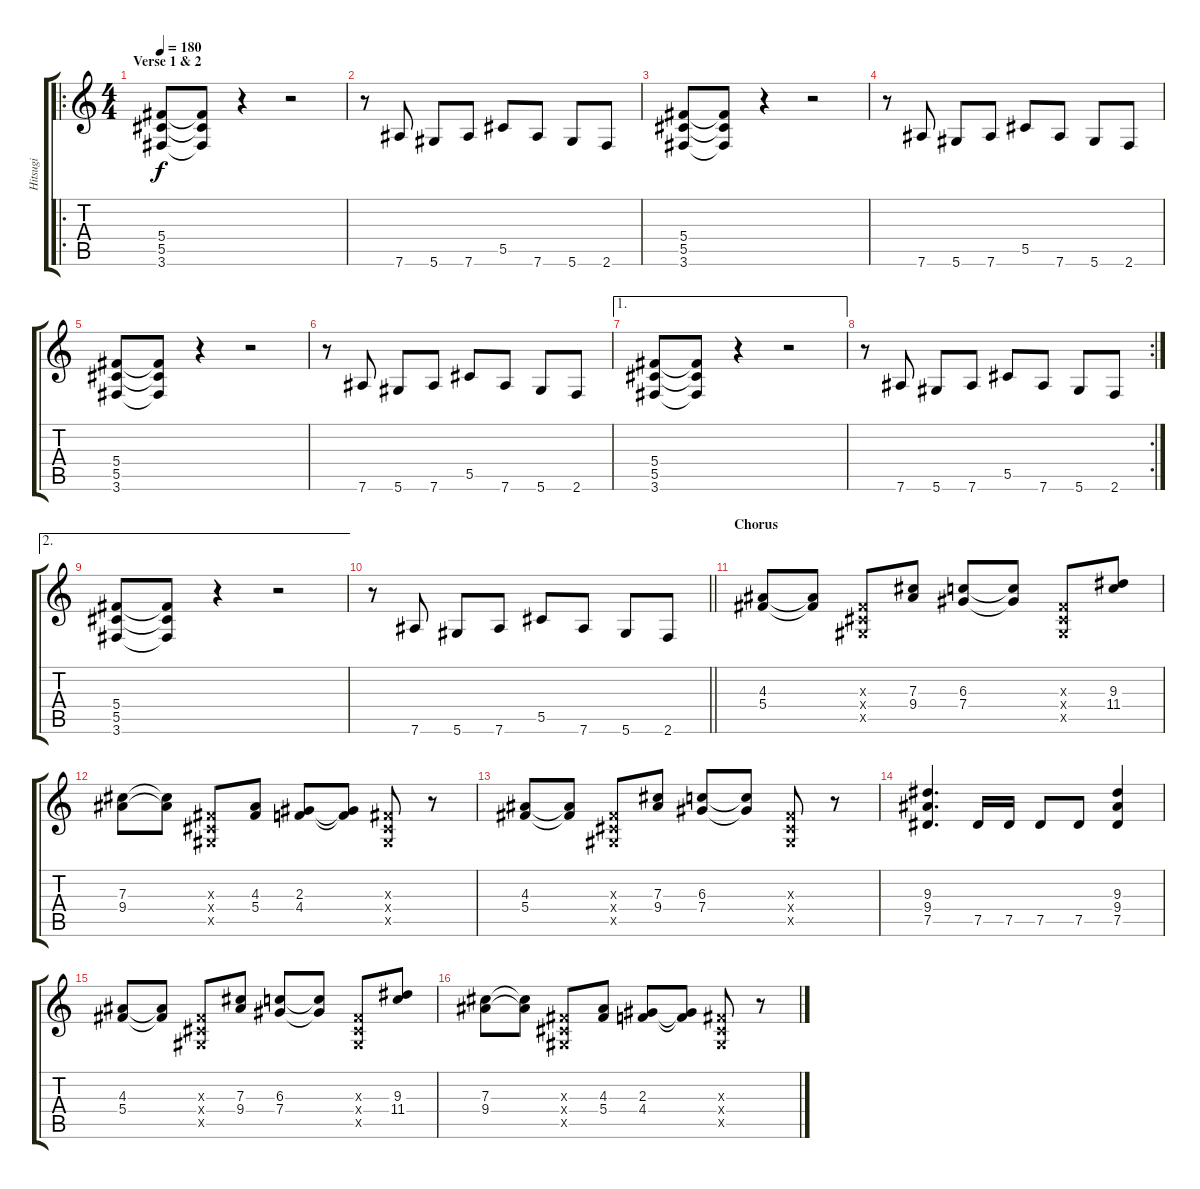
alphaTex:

\track ("Hitsugi" "Hitsugi") {instrument overdrivenguitar}
\staff {score tabs}
\tuning (Eb4 Bb3 Gb3 Db3 Ab2 Eb2) {hide}
\ro
\ts (4 4)
\section ("" "Verse 1 & 2")
\tempo 180
\clef g2
\ks c
(5.4 5.5 3.6).8{dy f} (5.4{t} 5.5{t} 3.6{t}).8 r.4 r.2 |
r.8 7.6.8 5.6.8 7.6.8 5.5.8 7.6.8 5.6.8 2.6.8 |
(5.4 5.5 3.6).8 (5.4{t} 5.5{t} 3.6{t}).8 r.4 r.2 |
r.8 7.6.8 5.6.8 7.6.8 5.5.8 7.6.8 5.6.8 2.6.8 |
(5.4 5.5 3.6).8 (5.4{t} 5.5{t} 3.6{t}).8 r.4 r.2 |
r.8 7.6.8 5.6.8 7.6.8 5.5.8 7.6.8 5.6.8 2.6.8 |
\ae 1
(5.4 5.5 3.6).8 (5.4{t} 5.5{t} 3.6{t}).8 r.4 r.2 |
\rc 2
r.8 7.6.8 5.6.8 7.6.8 5.5.8 7.6.8 5.6.8 2.6.8 |
\ae 2
(5.4 5.5 3.6).8 (5.4{t} 5.5{t} 3.6{t}).8 r.4 r.2 |
\barLineRight lightlight
r.8 7.6.8 5.6.8 7.6.8 5.5.8 7.6.8 5.6.8 2.6.8 |
\section ("" "Chorus")
(4.3 5.4).8 (4.3{t} 5.4{t}).8 (0.3{x} 0.4{x} 0.5{x}).8 (7.3 9.4).8 (6.3 7.4).8 (6.3{t} 7.4{t}).8 (0.3{x} 0.4{x} 0.5{x}).8 (9.3 11.4).8 |
(7.3 9.4).8 (7.3{t} 9.4{t}).8 (0.3{x} 0.4{x} 0.5{x}).8 (4.3 5.4).8 (2.3 4.4).8 (2.3{t} 4.4{t}).8 (0.3{x} 0.4{x} 0.5{x}).8 r.8 |
(4.3 5.4).8 (4.3{t} 5.4{t}).8 (0.3{x} 0.4{x} 0.5{x}).8 (7.3 9.4).8 (6.3 7.4).8 (6.3{t} 7.4{t}).8 (0.3{x} 0.4{x} 0.5{x}).8 r.8 |
(9.3 9.4 7.5).4{d} 7.5.16 7.5.16 7.5.8 7.5.8 (9.3 9.4 7.5).4 |
(4.3 5.4).8 (4.3{t} 5.4{t}).8 (0.3{x} 0.4{x} 0.5{x}).8 (7.3 9.4).8 (6.3 7.4).8 (6.3{t} 7.4{t}).8 (0.3{x} 0.4{x} 0.5{x}).8 (9.3 11.4).8 |
(7.3 9.4).8 (7.3{t} 9.4{t}).8 (0.3{x} 0.4{x} 0.5{x}).8 (4.3 5.4).8 (2.3 4.4).8 (2.3{t} 4.4{t}).8 (0.3{x} 0.4{x} 0.5{x}).8 r.8
